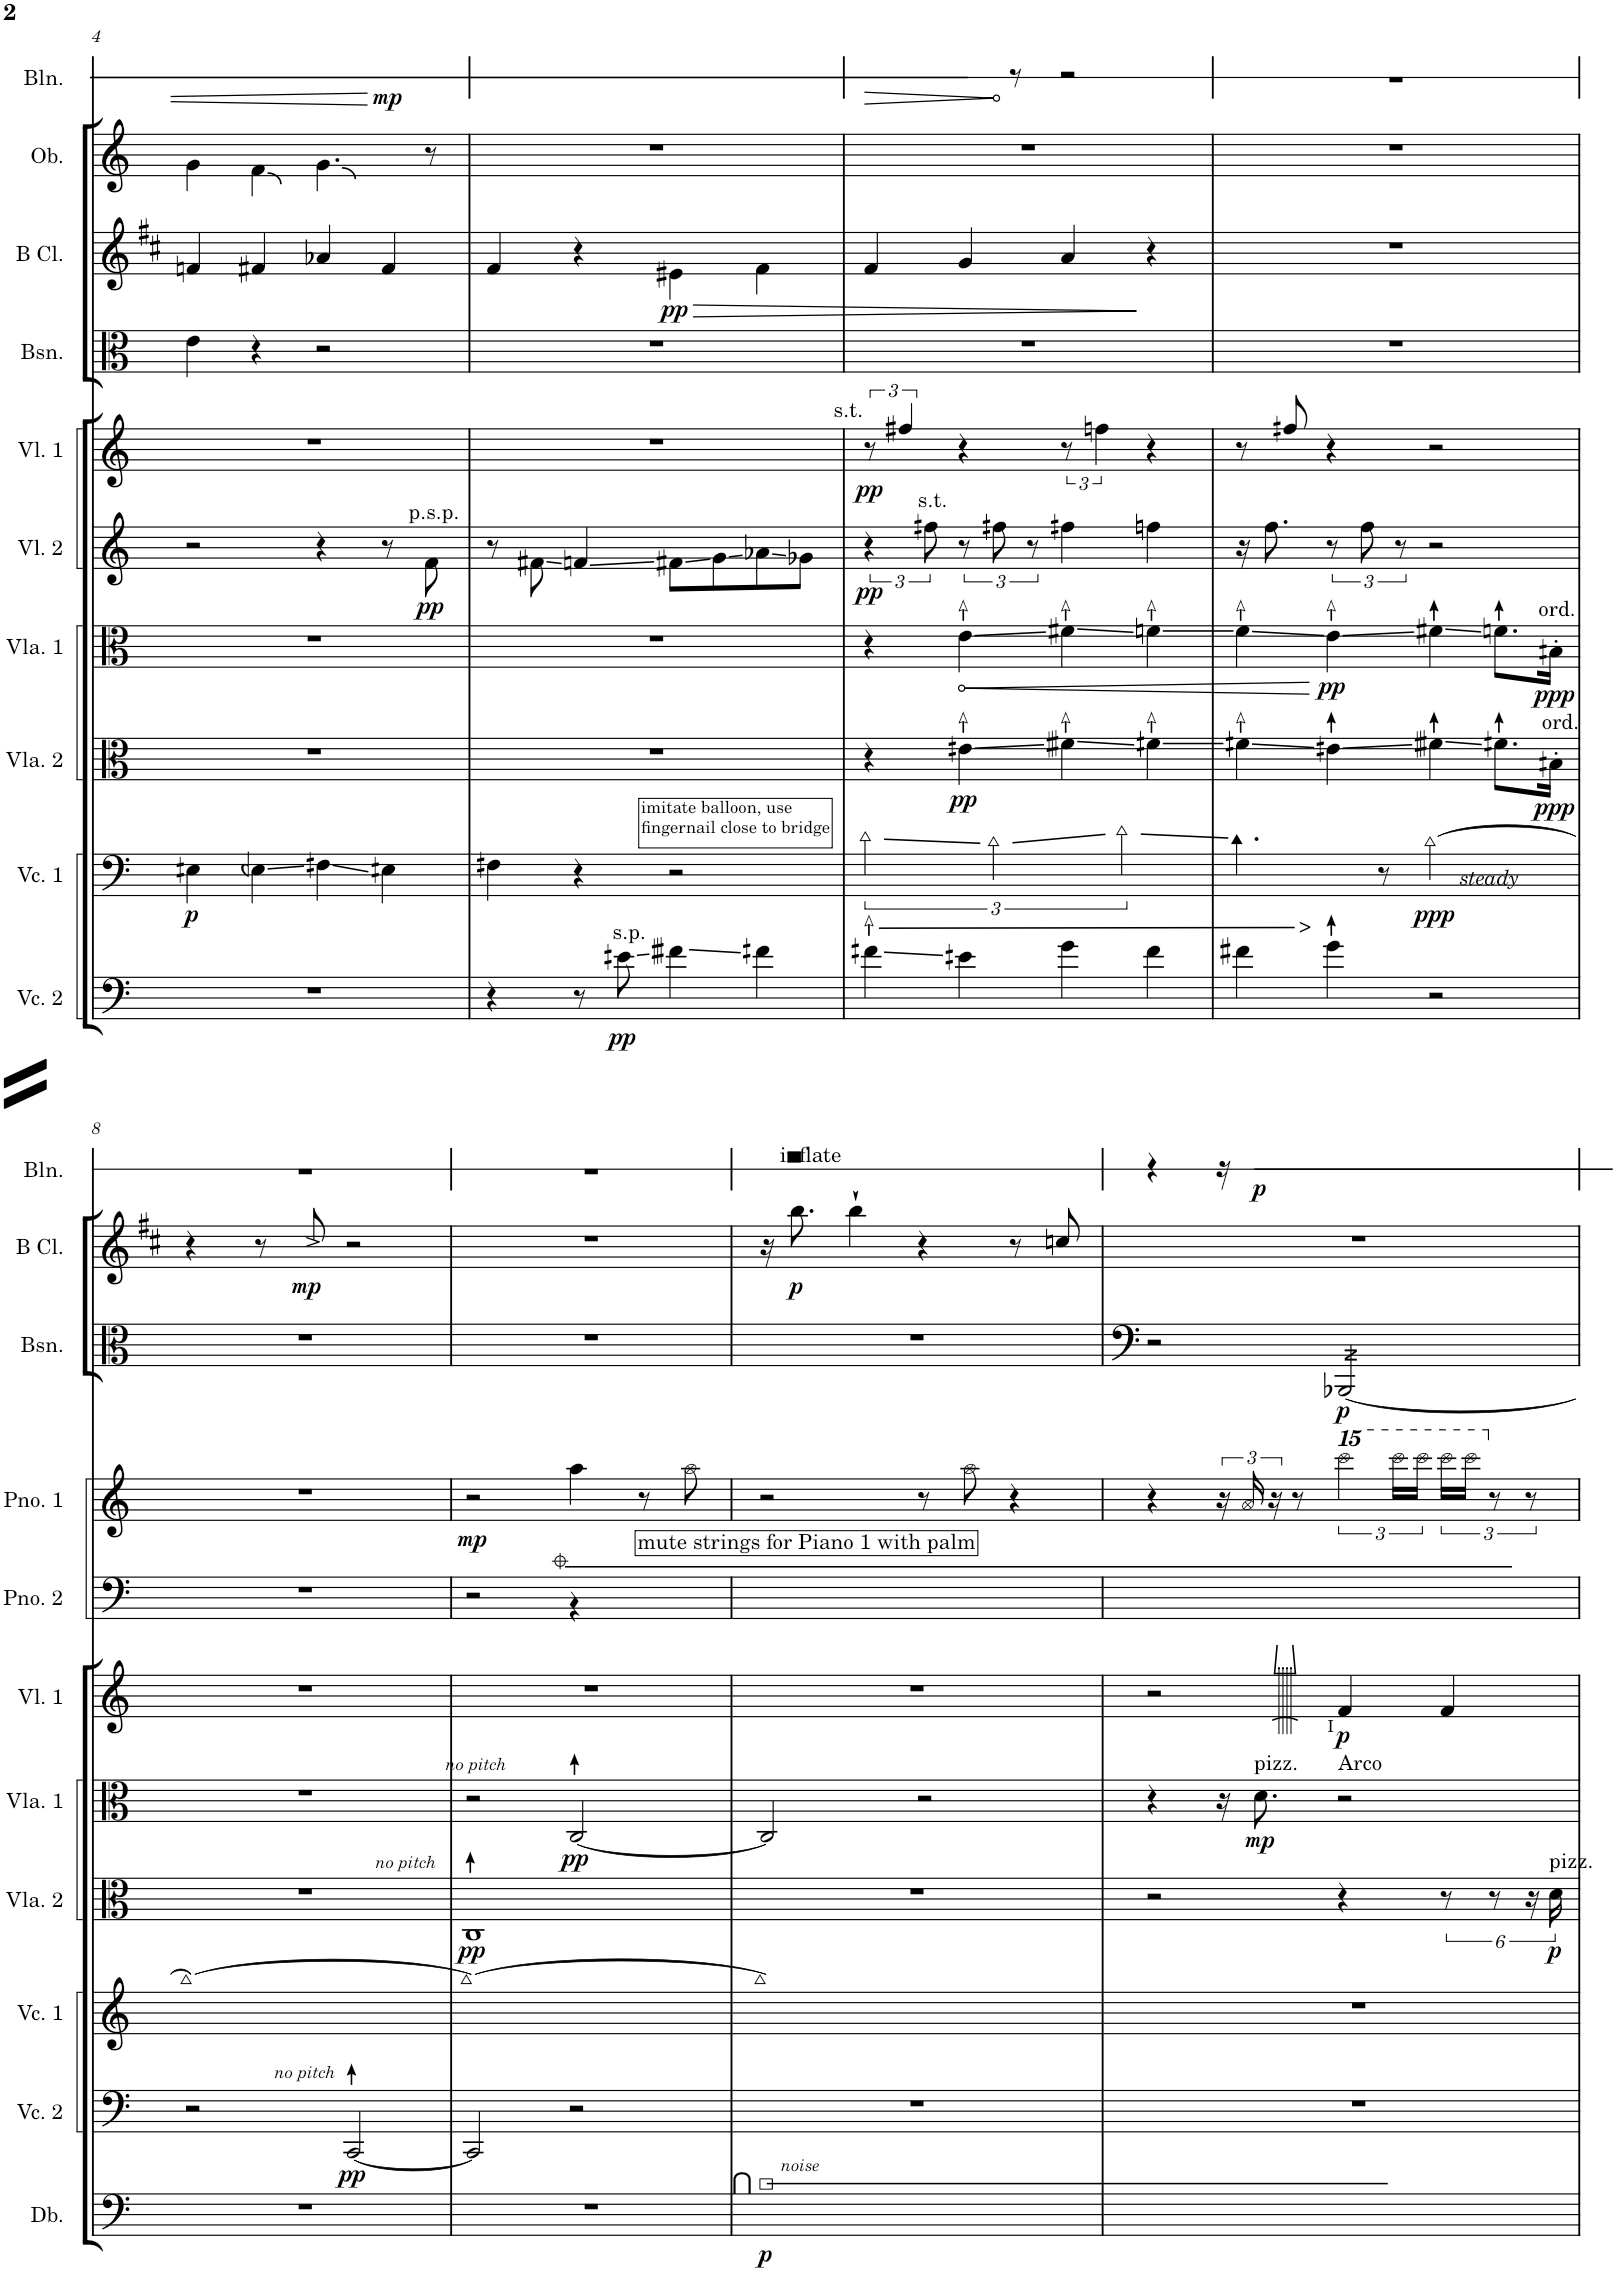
**kern	**dynam	**kern	**dynam	**kern	**dynam	**kern	**dynam	**kern	**dynam	**kern	**dynam	**kern	**dynam	**kern	**kern	**dynam	**kern	**dynam	**kern	**dynam	**kern	**kern	**dynam	**kern
*part13	*part13	*part12	*part12	*part11	*part11	*part10	*part10	*part9	*part9	*part8	*part8	*part7	*part7	*part6	*part6	*part6	*part5	*part5	*part4	*part4	*part3	*part2	*part2	*part1
*staff14	*staff14	*staff13	*staff13	*staff12	*staff12	*staff11	*staff11	*staff10	*staff10	*staff9	*staff9	*staff8	*staff8	*staff7	*staff6	*staff6/7	*staff5	*staff5	*staff4	*staff4	*staff3	*staff2	*staff2	*staff1
*I"Double Bass	*	*I"Violoncello 2	*	*I"Violoncello 1	*	*I"Viola 2	*	*I"Viola 1	*	*I"Violin 2	*	*I"Violin 1	*	*I"Piano 1	*	*	*I"Bassoon	*	*I"Clarinet in B	*	*I"Oboe	*I"Balloon	*	*I"atmen
*I'Db.	*	*I'Vc. 2	*	*I'Vc. 1	*	*I'Vla. 2	*	*I'Vla. 1	*	*I'Vl. 2	*	*I'Vl. 1	*	*I'Pno. 1	*	*	*I'Bsn.	*	*	*	*I'Ob.	*I'Bln.	*	*
!!LO:PB:g=z
*clefF4	*	*clefF4	*	*clefF4	*	*clefC3	*	*clefC3	*	*clefG2	*	*clefG2	*	*clefF4	*clefG2	*	*clefC3	*	*clefG2	*	*clefG2	*clefG2	*	*clefG2
*Trd7c12	*	*	*	*	*	*	*	*	*	*	*	*	*	*	*	*	*	*	*Trd1c2	*	*	*Trd-7c-12	*	*
*k[]	*	*k[]	*	*k[]	*	*k[]	*	*k[]	*	*k[]	*	*k[]	*	*k[]	*k[]	*	*k[]	*	*k[f#c#]	*	*k[]	*k[]	*	*k[]
*M4/4	*	*M4/4	*	*M4/4	*	*M4/4	*	*M4/4	*	*M4/4	*	*M4/4	*	*M4/4	*M4/4	*	*M4/4	*	*M4/4	*	*M4/4	*M4/4	*	*M4/4
=4	=4	=4	=4	=4	=4	=4	=4	=4	=4	=4	=4	=4	=4	=4	=4	=4	=4	=4	=4	=4	=4	=4	=4	=4
*	*	*	*	*	*	*	*	*	*	*	*	*	*	*	*	*	*	*	*	*	*	*^	*	*
!	!	!	!	!	!LO:DY:b	!	!	!	!	!	!	!	!	!	!	!	!	!	!	!	!	!	!	!	!
1r	.	1r	.	4En\	p	1r	.	1r	.	2r	.	1r	.	1r	1r	.	4en\	.	4fn/	.	4g\	1ff	2.ff	.	2r
.	.	.	.	4En\	.	.	.	.	.	.	.	.	.	.	.	.	4r	.	4f#X/	.	4f\	.	.	.	.
.	.	.	.	.	.	.	.	.	.	.	.	.	.	.	.	.	.	.	.	.	qd	.	.	.	.
.	.	.	.	4Fn\	.	.	.	.	.	4r	.	.	.	.	.	.	2r	.	4a-X/	.	4.g\	.	.	.	2ryy
!	!	!	!	!	!	!	!	!	!	!	!	!	!	!	!	!	!	!	!	!	!	!	!	!LO:DY:b	!
.	.	.	.	4En\	.	.	.	.	.	8r	.	.	.	.	.	.	.	.	4f#/	.	.	.	4ff	mp	.
.	.	.	.	.	.	.	.	.	.	.	.	.	.	.	.	.	.	.	.	.	qe	.	.	.	.
!	!	!	!	!	!	!	!	!	!	!LO:TX:a:t=p.s.p.	!	!	!	!	!	!	!	!	!	!	!	!	!	!	!
!	!	!	!	!	!	!	!	!	!	!	!LO:DY:b	!	!	!	!	!	!	!	!	!	!	!	!	!	!
.	.	.	.	.	.	.	.	.	.	8f\	pp	.	.	.	.	.	.	.	.	.	8r	.	.	.	.
*	*	*	*	*	*	*	*	*	*	*	*	*	*	*	*	*	*	*	*	*	*	*v	*v	*	*
=5-	=5-	=5-	=5-	=5-	=5-	=5-	=5-	=5-	=5-	=5-	=5-	=5-	=5-	=5-	=5-	=5-	=5-	=5-	=5-	=5-	=5-	=5-	=5-	=5-
1r	.	4r	.	4Fn\	.	1r	.	1r	.	8r	.	1r	.	1r	1r	.	1r	.	4f#/	.	1r	1ff	.	1r
.	.	.	.	.	.	.	.	.	.	8f#X\	.	.	.	.	.	.	.	.	.	.	.	.	.	.
.	.	8r	.	4r	.	.	.	.	.	4fn/	.	.	.	.	.	.	.	.	4r	.	.	.	.	.
!	!	!LO:TX:a:t=s.p.	!	!	!	!	!	!	!	!	!	!	!	!	!	!	!	!	!	!	!	!	!	!
!	!	!	!LO:DY:b	!	!	!	!	!	!	!	!	!	!	!	!	!	!	!	!	!	!	!	!	!
.	.	8en\	pp	.	.	.	.	.	.	.	.	.	.	.	.	.	.	.	.	.	.	.	.	.
!	!	!	!	!	!	!	!	!	!	!	!	!	!	!	!	!	!	!	!	!LO:HP:b	!	!	!	!
!	!	!	!	!	!	!	!	!	!	!	!	!	!	!	!	!	!	!	!	!LO:DY:n=1:b	!	!	!	!
.	.	4fn\	.	2r	.	.	.	.	.	8f#X\L	.	.	.	.	.	.	.	.	4e#X\	> pp	.	.	.	.
.	.	.	.	.	.	.	.	.	.	8g\	.	.	.	.	.	.	.	.	.	.	.	.	.	.
.	.	4fn\	.	.	.	.	.	.	.	8a-X\	.	.	.	.	.	.	.	.	4f#\	.	.	.	.	.
.	.	.	.	.	.	.	.	.	.	8g-X\J	.	.	.	.	.	.	.	.	.	.	.	.	.	.
=6-	=6-	=6-	=6-	=6-	=6-	=6-	=6-	=6-	=6-	=6-	=6-	=6-	=6-	=6-	=6-	=6-	=6-	=6-	=6-	=6-	=6-	=6-	=6-	=6-
*	*	*	*	*clefG2	*	*	*	*	*	*	*	*	*	*	*	*	*	*	*	*	*	*	*	*
!	!	!	!	!	!	!	!	!	!	!	!	!LO:TX:a:t=s.t.	!	!	!	!	!	!	!	!	!	!	!	!
!	!	!	!	!LO:TX:a:t=imitate balloon, use	!	!	!	!	!	!	!	!	!	!	!	!	!	!	!	!	!	!	!	!
!	!	!	!	!LO:TX:a:t=fingernail close to bridge	!	!	!	!	!	!	!	!	!	!	!	!	!	!	!	!	!	!	!	!
!	!	!	!	!	!	!	!	!	!	!	!LO:DY:b	!	!LO:DY:b	!	!	!	!	!	!	!	!	!	!LO:HP:b	!
1r	.	4fn\	.	3bb\	.	4r	.	4r	.	6r	pp	12r	pp	1r	1r	.	1r	.	4f#/	.	1r	4.ff	>	1r
.	.	.	.	.	.	.	.	.	.	.	.	6ff#X/	.	.	.	.	.	.	.	.	.	.	.	.
!	!	!	!	!	!	!	!	!	!	!LO:TX:a:t=s.t.	!	!	!	!	!	!	!	!	!	!	!	!	!	!
.	.	.	.	.	.	.	.	.	.	12ffn\	.	.	.	.	.	.	.	.	.	.	.	.	.	.
!	!	!	!	!	!	!	!LO:DY:b	!	!LO:HP:b	!	!	!	!	!	!	!	!	!	!	!	!	!	!	!
.	.	4en\	.	.	.	4en\	pp	4e\	<	12r	.	4r	.	.	.	.	.	.	4g/	.	.	.	.	.
.	.	.	.	3aa\	.	.	.	.	.	12ffn\	.	.	.	.	.	.	.	.	.	.	.	.	.	.
.	.	.	.	.	.	.	.	.	.	.	.	.	.	.	.	.	.	.	.	.	.	8r	]	.
.	.	.	.	.	.	.	.	.	.	12r	.	.	.	.	.	.	.	.	.	.	.	.	.	.
.	.	4g\	.	.	.	4fn\	.	4f#X\	.	4ffn\	.	12r	.	.	.	.	.	.	4a/	.	.	2r	.	.
.	.	.	.	.	.	.	.	.	.	.	.	6ffn\	.	.	.	.	.	.	.	.	.	.	.	.
.	.	.	.	3ccc\	.	.	.	.	.	.	.	.	.	.	.	.	.	.	.	.	.	.	.	.
.	.	4f\	.	.	.	4fn\	.	4fn\	.	4ffn\	.	4r	.	.	.	.	.	.	4r	]	.	.	.	.
=7-	=7-	=7-	=7-	=7-	=7-	=7-	=7-	=7-	=7-	=7-	=7-	=7-	=7-	=7-	=7-	=7-	=7-	=7-	=7-	=7-	=7-	=7-	=7-	=7-
1r	.	4f#X\	.	4.bb\	.	4fn\	.	4f\	.	16r	.	8r	.	1r	1r	.	1r	.	1r	.	1r	1r	.	1r
.	.	.	.	.	.	.	.	.	.	8.ff\	.	.	.	.	.	.	.	.	.	.	.	.	.	.
.	.	.	.	.	.	.	.	.	.	.	.	8ffn/	.	.	.	.	.	.	.	.	.	.	.	.
!	!	!	!	!	!	!	!	!	!LO:DY:n=1:b	!	!	!	!	!	!	!	!	!	!	!	!	!	!	!
.	.	4g\	.	.	.	4en\	.	4e\	[ pp	12r	.	4r	.	.	.	.	.	.	.	.	.	.	.	.
.	.	.	.	.	.	.	.	.	.	12ff\	.	.	.	.	.	.	.	.	.	.	.	.	.	.
.	.	.	.	8r	.	.	.	.	.	.	.	.	.	.	.	.	.	.	.	.	.	.	.	.
.	.	.	.	.	.	.	.	.	.	12r	.	.	.	.	.	.	.	.	.	.	.	.	.	.
!	!	!	!	!LO:TX:b:i:t=steady	!	!	!	!	!	!	!	!	!	!	!	!	!	!	!	!	!	!	!	!
!	!	!	!	!	!LO:DY:b	!	!	!	!	!	!	!	!	!	!	!	!	!	!	!	!	!	!	!
.	.	2r	.	[2aaaa\	ppp	4fn\	.	4f#X\	.	2r	.	2r	.	.	.	.	.	.	.	.	.	.	.	.
.	.	.	.	.	.	8.fn\L	.	8.fn\L	.	.	.	.	.	.	.	.	.	.	.	.	.	.	.	.
!	!	!	!	!	!	!	!	!LO:TX:a:t=ord.	!	!	!	!	!	!	!	!	!	!	!	!	!	!	!	!
!	!	!	!	!	!	!LO:TX:a:t=ord.	!	!	!	!	!	!	!	!	!	!	!	!	!	!	!	!	!	!
!	!	!	!	!	!	!	!LO:DY:b	!	!LO:DY:n=2:b	!	!	!	!	!	!	!	!	!	!	!	!	!	!	!
.	.	.	.	.	.	16Bn'\Jk	ppp	16Bn'\Jk	ppp	.	.	.	.	.	.	.	.	.	.	.	.	.	.	.
!!LO:LB:g=z
=8-	=8-	=8-	=8-	=8-	=8-	=8-	=8-	=8-	=8-	=8-	=8-	=8-	=8-	=8-	=8-	=8-	=8-	=8-	=8-	=8-	=8-	=8-	=8-	=8-
1r	.	2r	.	1aaaa_	.	1r	.	1r	.	1r	.	1r	.	1r	1r	.	1r	.	4r	.	1r	1r	.	1r
.	.	.	.	.	.	.	.	.	.	.	.	.	.	.	.	.	.	.	8r	.	.	.	.	.
!	!	!	!	!	!	!	!	!	!	!	!	!	!	!	!	!	!	!	!	!LO:DY:b	!	!	!	!
.	.	.	.	.	.	.	.	.	.	.	.	.	.	.	.	.	.	.	8cc#`/	mp	.	.	.	.
!	!	!LO:TX:a:i:t=no pitch	!	!	!	!	!	!	!	!	!	!	!	!	!	!	!	!	!	!	!	!	!	!
!	!	!	!LO:DY:b	!	!	!	!	!	!	!	!	!	!	!	!	!	!	!	!	!	!	!	!	!
.	.	[2CC/	pp	.	.	.	.	.	.	.	.	.	.	.	.	.	.	.	2r	.	.	.	.	.
=9-	=9-	=9-	=9-	=9-	=9-	=9-	=9-	=9-	=9-	=9-	=9-	=9-	=9-	=9-	=9-	=9-	=9-	=9-	=9-	=9-	=9-	=9-	=9-	=9-
*	*	*	*	*	*	*	*	*	*	*	*	*	*	*^	*	*	*	*	*	*	*	*	*	*
!	!	!	!	!	!	!LO:TX:a:i:t=no pitch	!	!	!	!	!	!	!	!	!	!	!	!	!	!	!	!	!	!	!
!	!	!	!	!	!	!	!LO:DY:b	!	!	!	!	!	!	!	!	!	!LO:DY:b	!	!	!	!	!	!	!	!
1r	.	2CC/]	.	1aaaa_	.	1C	pp	2r	.	1r	.	1r	.	2r	2ryy	2r	mp	1r	.	1r	.	1r	1r	.	1r
!	!	!	!	!	!	!	!	!LO:TX:a:i:t=no pitch	!	!	!	!	!	!	!	!	!	!	!	!	!	!	!	!	!
!	!	!	!	!	!	!	!	!	!LO:DY:b	!	!	!	!	!	!	!	!	!	!	!	!	!	!	!	!
.	.	2r	.	.	.	.	.	[2C/	pp	.	.	.	.	4c	4r	4aa\	.	.	.	.	.	.	.	.	.
!	!	!	!	!	!	!	!	!	!	!	!	!	!	!LO:TX:a:t=mute strings for Piano 1 with palm	!	!	!	!	!	!	!	!	!	!	!
.	.	.	.	.	.	.	.	.	.	.	.	.	.	4ryy	4ryy	8r	.	.	.	.	.	.	.	.	.
.	.	.	.	.	.	.	.	.	.	.	.	.	.	.	.	8aa`\	.	.	.	.	.	.	.	.	.
*	*	*	*	*	*	*	*	*	*	*	*	*	*	*v	*v	*	*	*	*	*	*	*	*	*	*
=10-	=10-	=10-	=10-	=10-	=10-	=10-	=10-	=10-	=10-	=10-	=10-	=10-	=10-	=10-	=10-	=10-	=10-	=10-	=10-	=10-	=10-	=10-	=10-	=10-
!	!	!	!	!	!	!	!	!	!	!	!	!	!	!	!	!	!	!	!	!	!	!LO:TX:a:t=inflate	!	!
!LO:TX:a:i:t=noise	!	!	!	!	!	!	!	!	!	!	!	!	!	!	!	!	!	!	!	!	!	!	!	!
!	!LO:DY:b	!	!	!	!	!	!	!	!	!	!	!	!	!	!	!	!	!	!	!	!	!	!	!
1c	p	1r	.	1aaaa]	.	1r	.	2C/]	.	1r	.	1r	.	1ryy	2r	.	1r	.	16r	.	1r	1ryy	.	1r
!	!	!	!	!	!	!	!	!	!	!	!	!	!	!	!	!	!	!	!	!LO:DY:b	!	!	!	!
.	.	.	.	.	.	.	.	.	.	.	.	.	.	.	.	.	.	.	8.bb\	p	.	.	.	.
.	.	.	.	.	.	.	.	.	.	.	.	.	.	.	.	.	.	.	4bb`\	.	.	.	.	.
.	.	.	.	.	.	.	.	2r	.	.	.	.	.	.	8r	.	.	.	4r	.	.	.	.	.
.	.	.	.	.	.	.	.	.	.	.	.	.	.	.	8aa`\	.	.	.	.	.	.	.	.	.
.	.	.	.	.	.	.	.	.	.	.	.	.	.	.	4r	.	.	.	8r	.	.	.	.	.
.	.	.	.	.	.	.	.	.	.	.	.	.	.	.	.	.	.	.	8ccn/	.	.	.	.	.
=11-	=11-	=11-	=11-	=11-	=11-	=11-	=11-	=11-	=11-	=11-	=11-	=11-	=11-	=11-	=11-	=11-	=11-	=11-	=11-	=11-	=11-	=11-	=11-	=11-
1c	.	1r	.	1r	.	2r	.	4r	.	1r	.	2r	.	2.ryy	4r	.	2r	.	1r	.	1r	4r	.	1r
.	.	.	.	.	.	.	.	16r	.	.	.	.	.	.	24r	.	.	.	.	.	.	16r	.	.
.	.	.	.	.	.	.	.	.	.	.	.	.	.	.	24a/	.	.	.	.	.	.	.	.	.
!	!	!	!	!	!	!	!	!LO:TX:a:t=pizz.	!	!	!	!	!	!	!	!	!	!	!	!	!	!	!	!
!	!	!	!	!	!	!	!	!	!LO:DY:b	!	!	!	!	!	!	!	!	!	!	!	!	!	!LO:DY:b	!
.	.	.	.	.	.	.	.	8.d\	mp	.	.	.	.	.	.	.	.	.	.	.	.	8.ff	p	.
.	.	.	.	.	.	.	.	.	.	.	.	.	.	.	24r	.	.	.	.	.	.	.	.	.
.	.	.	.	.	.	.	.	.	.	.	.	.	.	.	8r	.	.	.	.	.	.	.	.	.
*	*	*	*	*	*	*	*	*	*	*	*	*	*	*	*15ma	*	*	*	*	*	*	*	*	*
!	!	!	!	!	!	!	!	!	!	!	!	!LO:TX:b:t=I	!	!	!	!	!	!	!	!	!	!	!	!
!	!	!	!	!	!	!	!	!LO:TX:a:t=Arco	!	!	!	!	!	!	!	!	!	!	!	!	!	!	!	!
!	!	!	!	!	!	!	!	!	!	!	!	!	!LO:DY:b	!	!	!	!	!LO:DY:b	!	!	!	!	!	!
.	.	.	.	.	.	4r	.	2r	.	.	.	4fff/	p	.	6ccccc\	.	[2BBB-X@4@/	p	.	.	.	2ff	.	.
.	.	.	.	.	.	.	.	.	.	.	.	.	.	.	24ccccc\LL	.	.	.	.	.	.	.	.	.
.	.	.	.	.	.	.	.	.	.	.	.	.	.	.	24ccccc\JJ	.	.	.	.	.	.	.	.	.
.	.	.	.	.	.	12r	.	.	.	.	.	4fff/	.	4c	24ccccc\LL	.	.	.	.	.	.	.	.	.
.	.	.	.	.	.	.	.	.	.	.	.	.	.	.	24ccccc\JJ	.	.	.	.	.	.	.	.	.
*	*	*	*	*	*	*	*	*	*	*	*	*	*	*	*X15ma	*	*	*	*	*	*	*	*	*
.	.	.	.	.	.	12r	.	.	.	.	.	.	.	.	12r	.	.	.	.	.	.	.	.	.
.	.	.	.	.	.	24r	.	.	.	.	.	.	.	.	12r	.	.	.	.	.	.	.	.	.
!	!	!	!	!	!	!LO:TX:a:t=pizz.	!	!	!	!	!	!	!	!	!	!	!	!	!	!	!	!	!	!
!	!	!	!	!	!	!	!LO:DY:b	!	!	!	!	!	!	!	!	!	!	!	!	!	!	!	!	!
.	.	.	.	.	.	24d\	p	.	.	.	.	.	.	.	.	.	.	.	.	.	.	.	.	.
=-	=-	=-	=-	=-	=-	=-	=-	=-	=-	=-	=-	=-	=-	=-	=-	=-	=-	=-	=-	=-	=-	=-	=-	=-
*-	*-	*-	*-	*-	*-	*-	*-	*-	*-	*-	*-	*-	*-	*-	*-	*-	*-	*-	*-	*-	*-	*-	*-	*-
